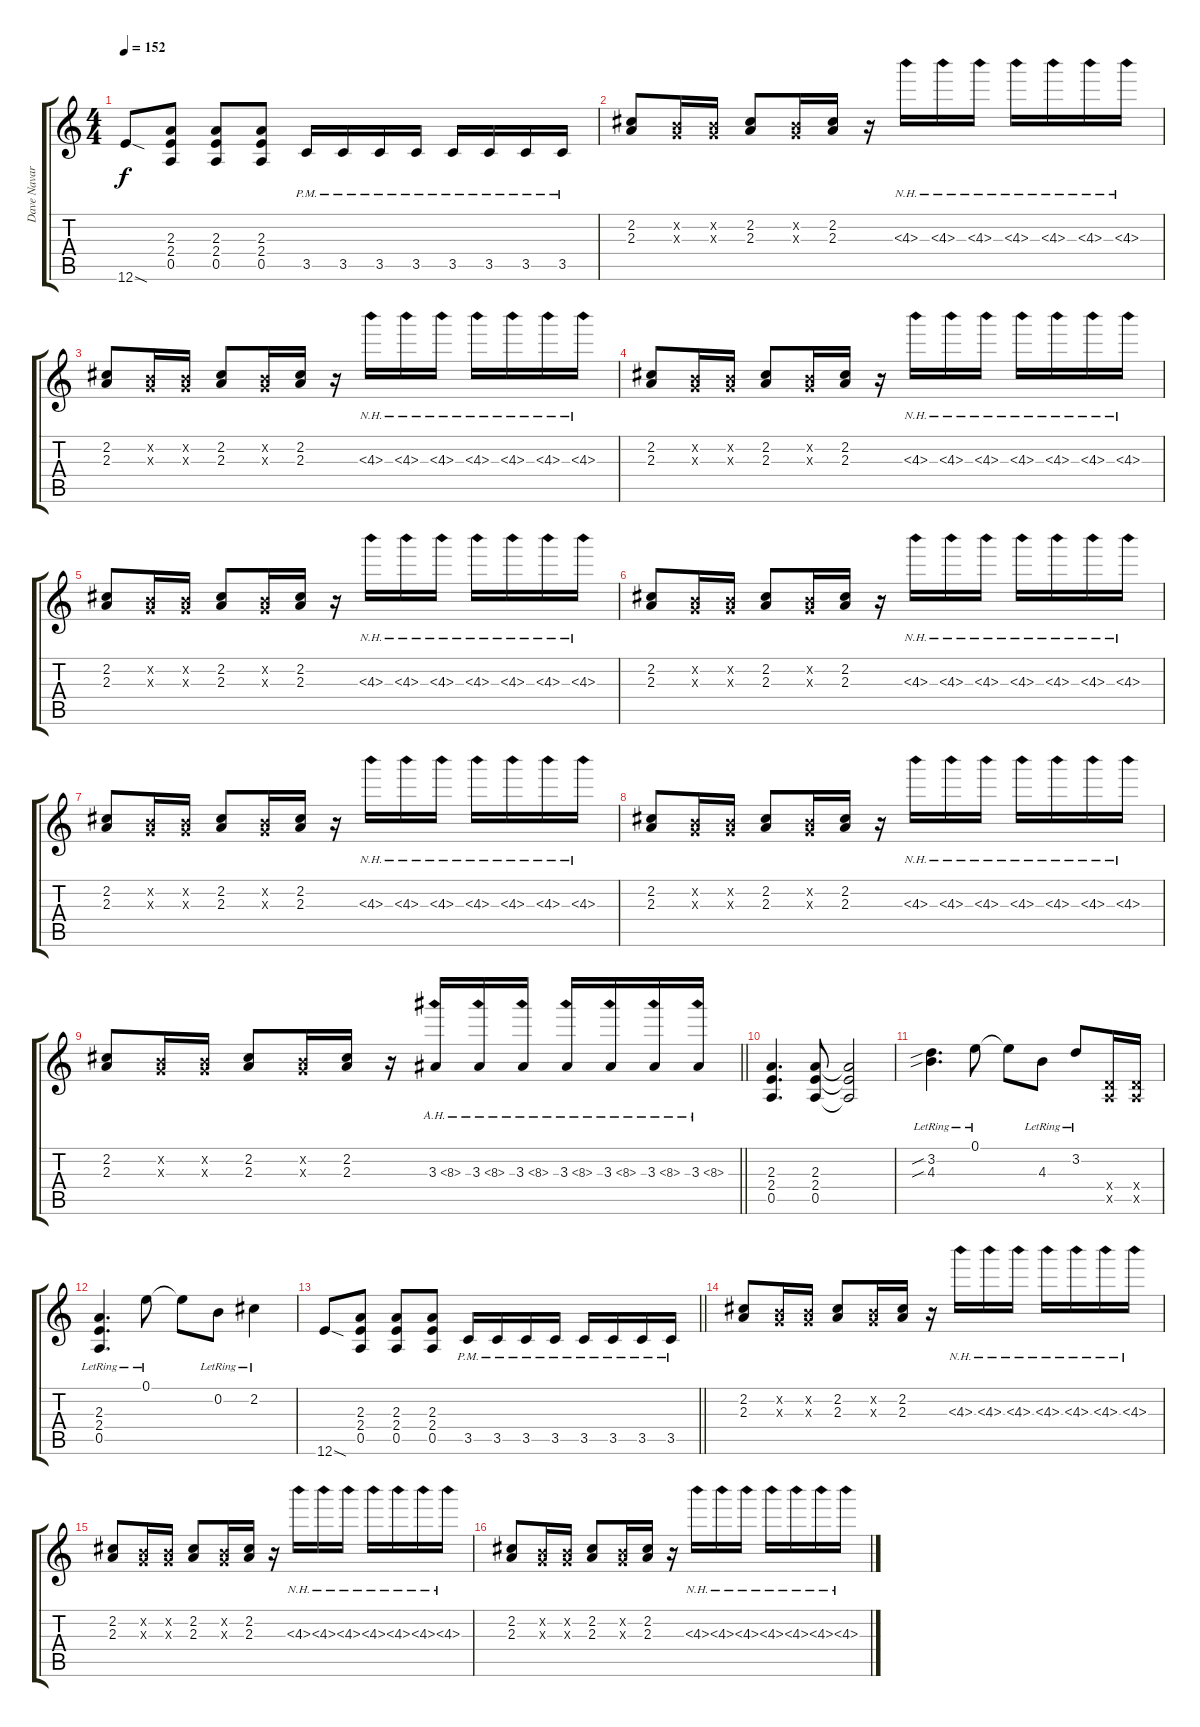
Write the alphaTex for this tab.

\track ("Dave Navarro (Guitar 1)" "Dave Navar") {instrument distortionguitar}
\staff {score tabs}
\tuning (E4 B3 G3 D3 A2 E2) {hide}
\ts (4 4)
\tempo 152
\clef g2
\ks c
12.6{sod}.8{dy f} (2.3 2.4 0.5).8 (2.3 2.4 0.5).8 (2.3 2.4 0.5).8 3.5{pm}.16 3.5{pm}.16 3.5{pm}.16 3.5{pm}.16 3.5{pm}.16 3.5{pm}.16 3.5{pm}.16 3.5{pm}.16 |
(2.2 2.3).8 (0.2{x} 0.3{x}).16 (0.2{x} 0.3{x}).16 (2.2 2.3).8 (0.2{x} 0.3{x}).16 (2.2 2.3).16 r.16 4.3{nh}.16 4.3{nh}.16 4.3{nh}.16 4.3{nh}.16 4.3{nh}.16 4.3{nh}.16 4.3{nh}.16 |
(2.2 2.3).8 (0.2{x} 0.3{x}).16 (0.2{x} 0.3{x}).16 (2.2 2.3).8 (0.2{x} 0.3{x}).16 (2.2 2.3).16 r.16 4.3{nh}.16 4.3{nh}.16 4.3{nh}.16 4.3{nh}.16 4.3{nh}.16 4.3{nh}.16 4.3{nh}.16 |
(2.2 2.3).8 (0.2{x} 0.3{x}).16 (0.2{x} 0.3{x}).16 (2.2 2.3).8 (0.2{x} 0.3{x}).16 (2.2 2.3).16 r.16 4.3{nh}.16 4.3{nh}.16 4.3{nh}.16 4.3{nh}.16 4.3{nh}.16 4.3{nh}.16 4.3{nh}.16 |
(2.2 2.3).8 (0.2{x} 0.3{x}).16 (0.2{x} 0.3{x}).16 (2.2 2.3).8 (0.2{x} 0.3{x}).16 (2.2 2.3).16 r.16 4.3{nh}.16 4.3{nh}.16 4.3{nh}.16 4.3{nh}.16 4.3{nh}.16 4.3{nh}.16 4.3{nh}.16 |
(2.2 2.3).8 (0.2{x} 0.3{x}).16 (0.2{x} 0.3{x}).16 (2.2 2.3).8 (0.2{x} 0.3{x}).16 (2.2 2.3).16 r.16 4.3{nh}.16 4.3{nh}.16 4.3{nh}.16 4.3{nh}.16 4.3{nh}.16 4.3{nh}.16 4.3{nh}.16 |
(2.2 2.3).8 (0.2{x} 0.3{x}).16 (0.2{x} 0.3{x}).16 (2.2 2.3).8 (0.2{x} 0.3{x}).16 (2.2 2.3).16 r.16 4.3{nh}.16 4.3{nh}.16 4.3{nh}.16 4.3{nh}.16 4.3{nh}.16 4.3{nh}.16 4.3{nh}.16 |
(2.2 2.3).8 (0.2{x} 0.3{x}).16 (0.2{x} 0.3{x}).16 (2.2 2.3).8 (0.2{x} 0.3{x}).16 (2.2 2.3).16 r.16 4.3{nh}.16 4.3{nh}.16 4.3{nh}.16 4.3{nh}.16 4.3{nh}.16 4.3{nh}.16 4.3{nh}.16 |
\barLineRight lightlight
(2.2 2.3).8 (0.2{x} 0.3{x}).16 (0.2{x} 0.3{x}).16 (2.2 2.3).8 (0.2{x} 0.3{x}).16 (2.2 2.3).16 r.16 3.3{ah 5}.16 3.3{ah 5}.16 3.3{ah 5}.16 3.3{ah 5}.16 3.3{ah 5}.16 3.3{ah 5}.16 3.3{ah 5}.16 |
(2.3 2.4 0.5).4{d} (2.3 2.4 0.5).8 (2.3{t} 2.4{t} 0.5{t}).2 |
(3.2{sib lr} 4.3{sib lr}).4{d} 0.1{lr}.8 0.1{t}.8 4.3{lr}.8 3.2{lr}.8 (0.4{x} 0.5{x}).16 (0.4{x} 0.5{x}).16 |
(2.3{lr} 2.4{lr} 0.5{lr}).4{d} 0.1{lr}.8 0.1{t}.8 0.2{lr}.8 2.2{lr}.4 |
\barLineRight lightlight
12.6{sod}.8 (2.3 2.4 0.5).8 (2.3 2.4 0.5).8 (2.3 2.4 0.5).8 3.5{pm}.16 3.5{pm}.16 3.5{pm}.16 3.5{pm}.16 3.5{pm}.16 3.5{pm}.16 3.5{pm}.16 3.5{pm}.16 |
(2.2 2.3).8 (0.2{x} 0.3{x}).16 (0.2{x} 0.3{x}).16 (2.2 2.3).8 (0.2{x} 0.3{x}).16 (2.2 2.3).16 r.16 4.3{nh}.16 4.3{nh}.16 4.3{nh}.16 4.3{nh}.16 4.3{nh}.16 4.3{nh}.16 4.3{nh}.16 |
(2.2 2.3).8 (0.2{x} 0.3{x}).16 (0.2{x} 0.3{x}).16 (2.2 2.3).8 (0.2{x} 0.3{x}).16 (2.2 2.3).16 r.16 4.3{nh}.16 4.3{nh}.16 4.3{nh}.16 4.3{nh}.16 4.3{nh}.16 4.3{nh}.16 4.3{nh}.16 |
(2.2 2.3).8 (0.2{x} 0.3{x}).16 (0.2{x} 0.3{x}).16 (2.2 2.3).8 (0.2{x} 0.3{x}).16 (2.2 2.3).16 r.16 4.3{nh}.16 4.3{nh}.16 4.3{nh}.16 4.3{nh}.16 4.3{nh}.16 4.3{nh}.16 4.3{nh}.16
